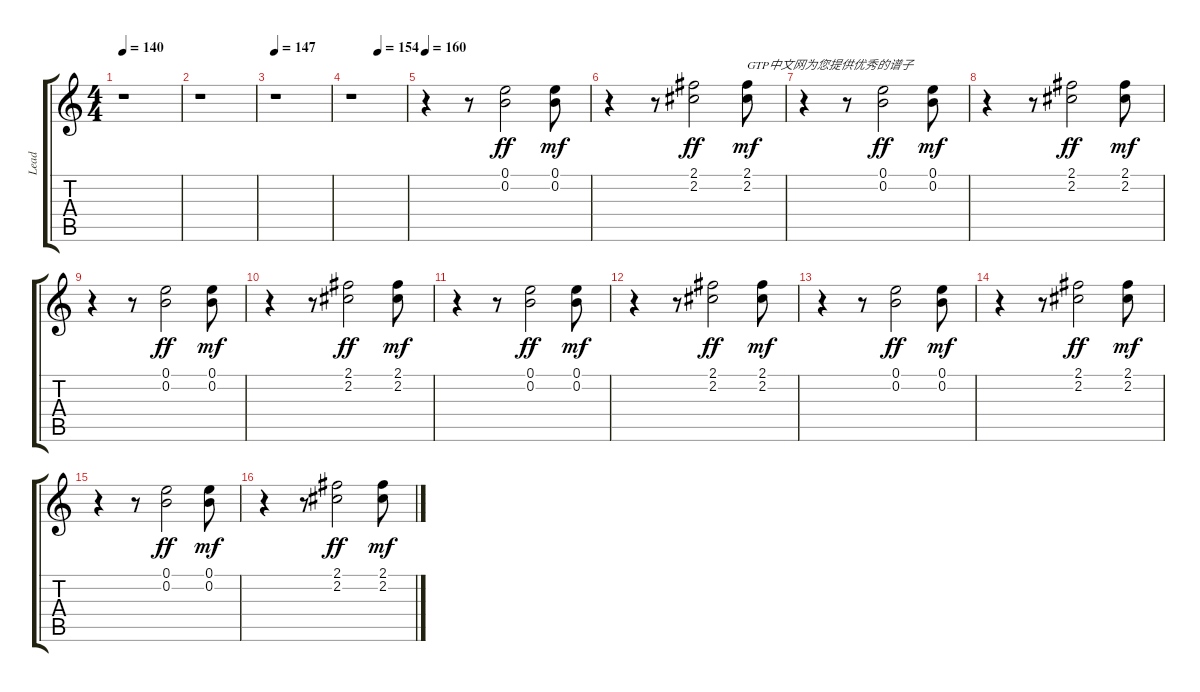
\track ("Lead" "Lead") {instrument overdrivenguitar}
\staff {score tabs}
\tuning (E4 B3 G3 D3 A2 E2) {hide}
\ts (4 4)
\tempo 140
\clef g2
\ks c
r.1{dy ff instrument overdrivenguitar} |
r.1 |
\tempo 147
r.1 |
\tempo (154 0.5)
r.1 |
\tempo 160
r.4 r.8 (0.1 0.2).2 (0.1 0.2).8{dy mf} |
r.4 r.8 (2.1 2.2).2{dy ff} (2.1 2.2).8{txt "GTP中文网为您提供优秀的谱子" dy mf} |
r.4 r.8 (0.1 0.2).2{dy ff} (0.1 0.2).8{dy mf} |
r.4 r.8 (2.1 2.2).2{dy ff} (2.1 2.2).8{dy mf} |
r.4 r.8 (0.1 0.2).2{dy ff} (0.1 0.2).8{dy mf} |
r.4 r.8 (2.1 2.2).2{dy ff} (2.1 2.2).8{dy mf} |
r.4 r.8 (0.1 0.2).2{dy ff} (0.1 0.2).8{dy mf} |
r.4 r.8 (2.1 2.2).2{dy ff} (2.1 2.2).8{dy mf} |
r.4 r.8 (0.1 0.2).2{dy ff} (0.1 0.2).8{dy mf} |
r.4 r.8 (2.1 2.2).2{dy ff} (2.1 2.2).8{dy mf} |
r.4 r.8 (0.1 0.2).2{dy ff} (0.1 0.2).8{dy mf} |
r.4 r.8 (2.1 2.2).2{dy ff} (2.1 2.2).8{dy mf}
